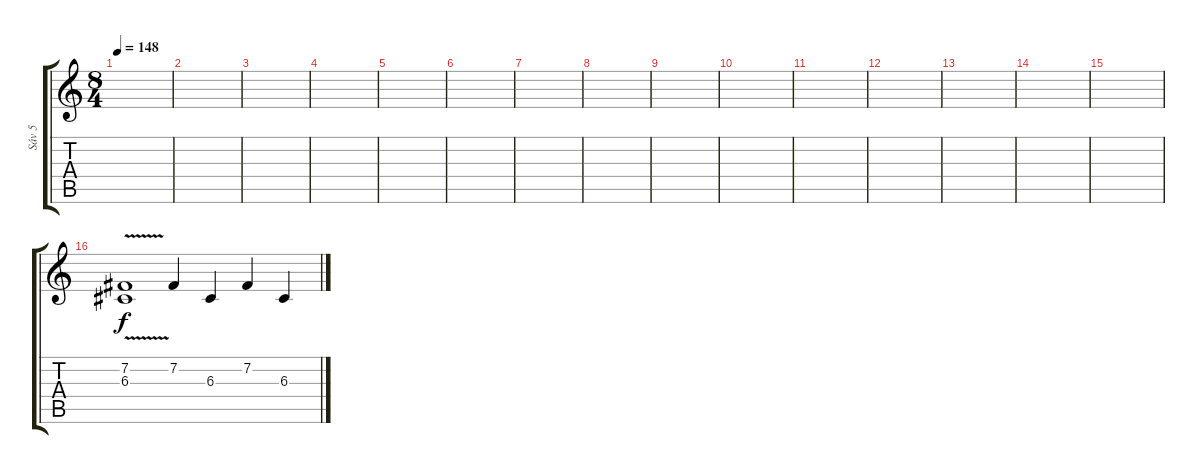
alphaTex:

\track ("Sáv 5" "Sáv 5") {instrument electricgrandpiano}
\staff {score tabs}
\tuning (E4 B3 G3 D3 A2 E2) {hide}
\ts (8 4)
\tempo 148
\clef g2
\ks c
|
|
|
|
|
|
|
|
|
|
|
|
|
|
|
(7.2 6.3{v}).1{volume 0} 7.2.4 6.3.4 7.2.4 6.3.4
